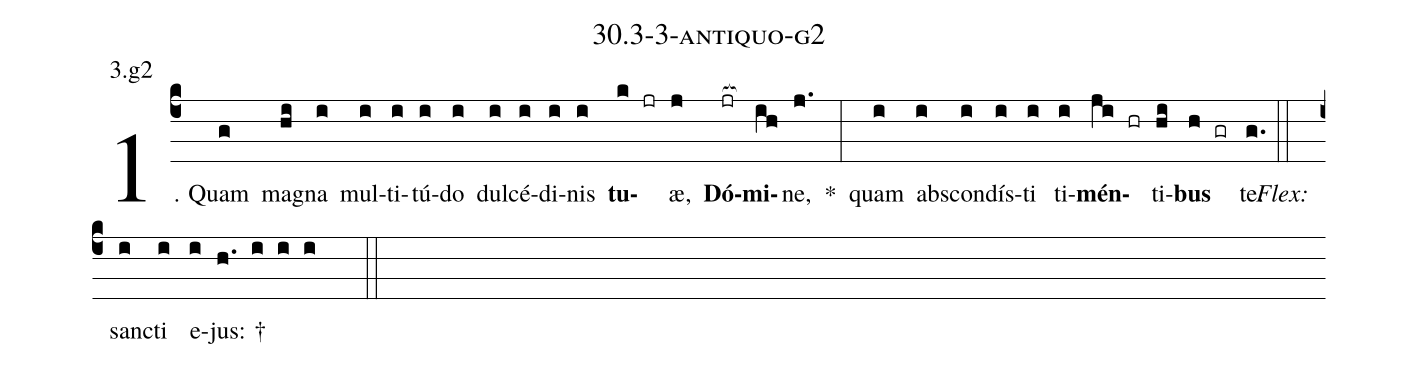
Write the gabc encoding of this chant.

name: 30.3-3-antiquo-g2;
annotation: 3.g2;
%%
(c4)1. Quam(g) ma(hi)gna(i) mul(i)ti(i)tú(i)do(i) dul(i)cé(i)di(i)nis(i) <b>tu</b>(k jr)æ,(j) <b>Dó</b>(jr[ocb:1{])<b>mi</b>(ih[ocb:0}])ne,(j.) *(:) quam(i) abs(i)con(i)dís(i)ti(i) ti(i)<b>mén</b>(ji hr)ti(hi)<b>bus</b>(h gr) te.(g.) (::)
<i>Flex:</i>()  sanc(i)ti(i) e(i)jus: †(h. i i i  ::)
